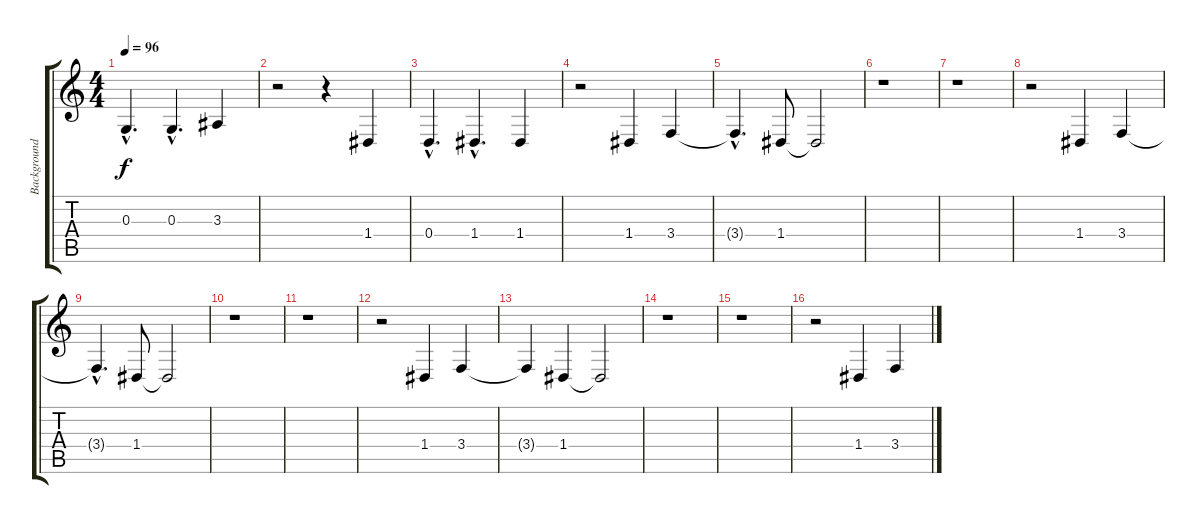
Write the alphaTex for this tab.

\track ("Background Vocal" "Background") {instrument lead1square}
\staff {score tabs}
\tuning (E4 B3 G3 D3 A2 E2) {hide}
\ts (4 4)
\tempo 96
\clef g2
\ks c
0.3{hac}.4{d dy f} 0.3{hac}.4{d} 3.3.4 |
r.2 r.4 1.4.4 |
0.4{hac}.4{d} 1.4{hac}.4{d} 1.4.4 |
r.2 1.4.4 3.4.4 |
3.4{hac t}.4{d} 1.4.8 1.4{t}.2 |
r.1 |
r.1 |
r.2 1.4.4 3.4.4 |
3.4{hac t}.4{d} 1.4.8 1.4{t}.2 |
r.1 |
r.1 |
r.2 1.4.4 3.4.4 |
3.4{t}.4 1.4.4 1.4{t}.2 |
r.1 |
r.1 |
r.2 1.4.4 3.4.4
